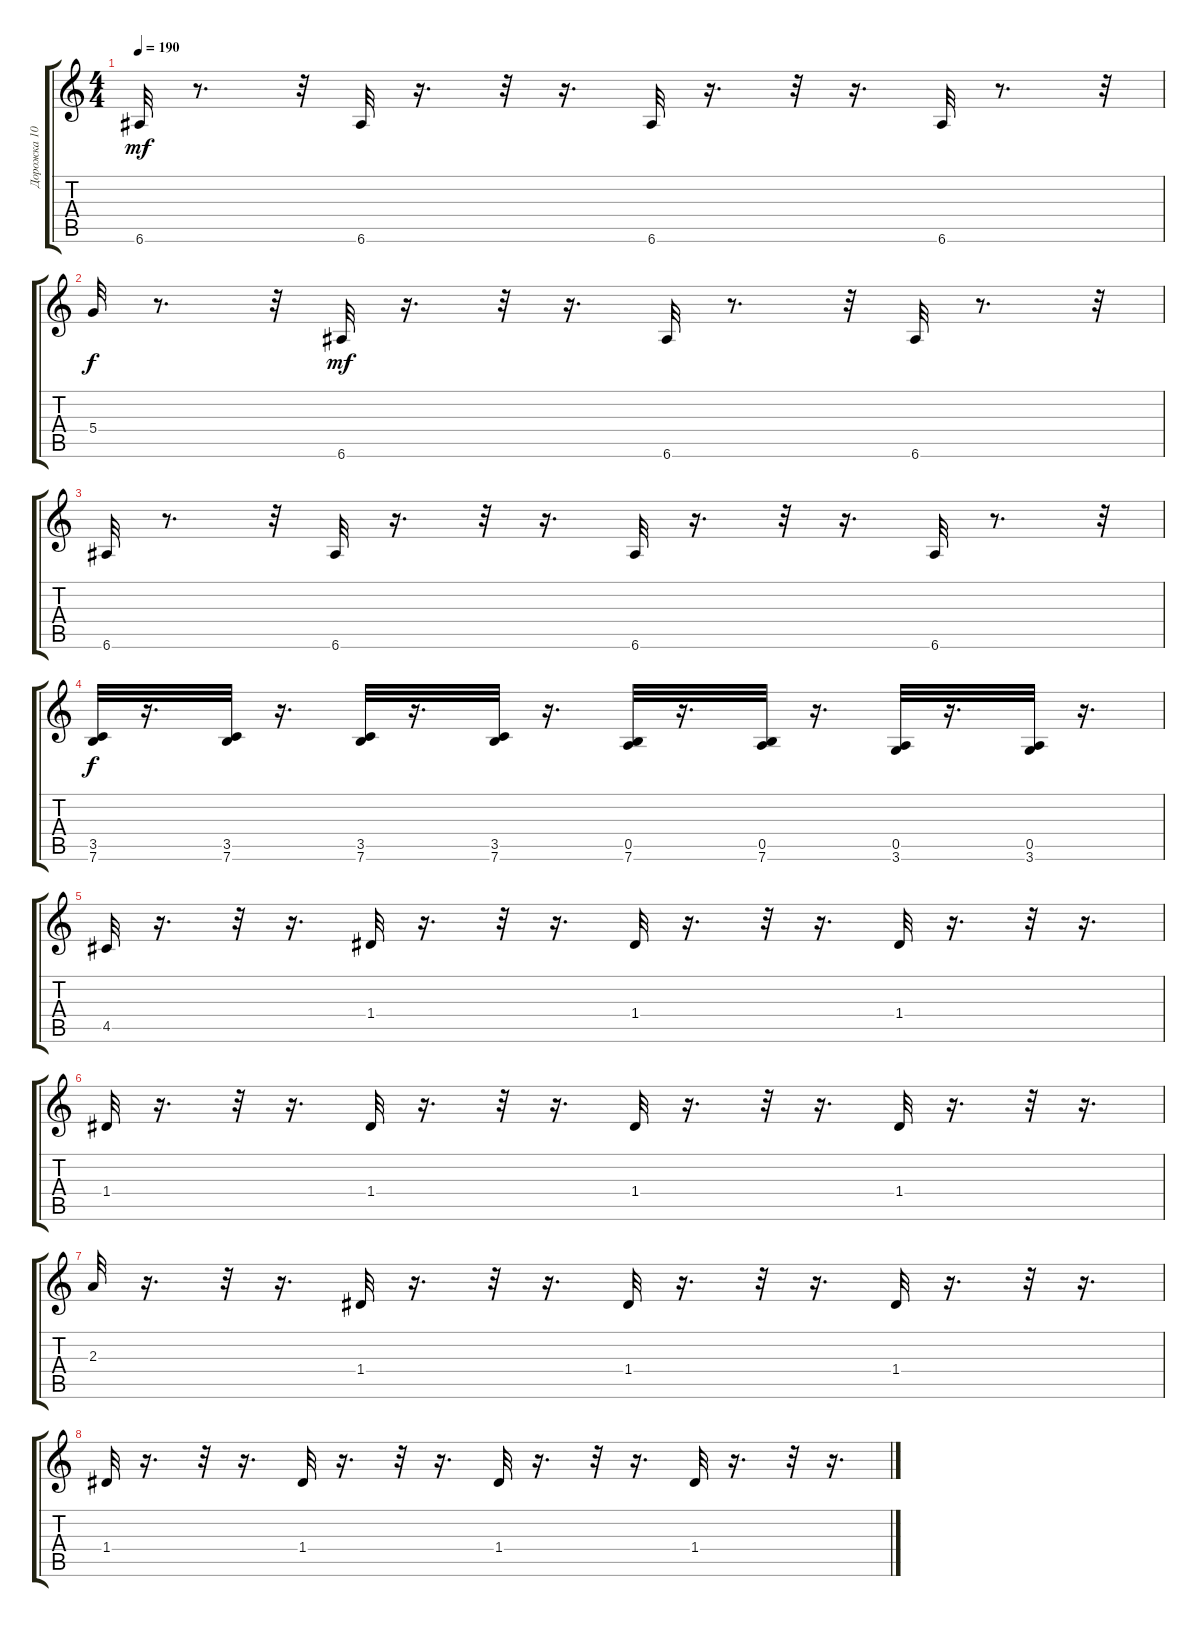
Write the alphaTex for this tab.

\track ("Дорожка 10" "Дорожка 10") {instrument acousticguitarsteel}
\staff {score tabs}
\tuning (E4 B3 G3 D3 A2 E2) {hide}
\ts (4 4)
\tempo 190
\clef g2
\ks c
6.6.32{dy mf} r.8{d} r.32 6.6.32 r.16{d} r.32 r.16{d} 6.6.32 r.16{d} r.32 r.16{d} 6.6.32 r.8{d} r.32 |
5.4.32{dy f} r.8{d} r.32 6.6.32{dy mf} r.16{d} r.32 r.16{d} 6.6.32 r.8{d} r.32 6.6.32 r.8{d} r.32 |
6.6.32 r.8{d} r.32 6.6.32 r.16{d} r.32 r.16{d} 6.6.32 r.16{d} r.32 r.16{d} 6.6.32 r.8{d} r.32 |
(3.5 7.6).32{dy f} r.16{d} (3.5 7.6).32 r.16{d} (3.5 7.6).32 r.16{d} (3.5 7.6).32 r.16{d} (0.5 7.6).32 r.16{d} (0.5 7.6).32 r.16{d} (0.5 3.6).32 r.16{d} (0.5 3.6).32 r.16{d} |
4.5.32 r.16{d} r.32 r.16{d} 1.4.32 r.16{d} r.32 r.16{d} 1.4.32 r.16{d} r.32 r.16{d} 1.4.32 r.16{d} r.32 r.16{d} |
1.4.32 r.16{d} r.32 r.16{d} 1.4.32 r.16{d} r.32 r.16{d} 1.4.32 r.16{d} r.32 r.16{d} 1.4.32 r.16{d} r.32 r.16{d} |
2.3.32 r.16{d} r.32 r.16{d} 1.4.32 r.16{d} r.32 r.16{d} 1.4.32 r.16{d} r.32 r.16{d} 1.4.32 r.16{d} r.32 r.16{d} |
1.4.32 r.16{d} r.32 r.16{d} 1.4.32 r.16{d} r.32 r.16{d} 1.4.32 r.16{d} r.32 r.16{d} 1.4.32 r.16{d} r.32 r.16{d}
